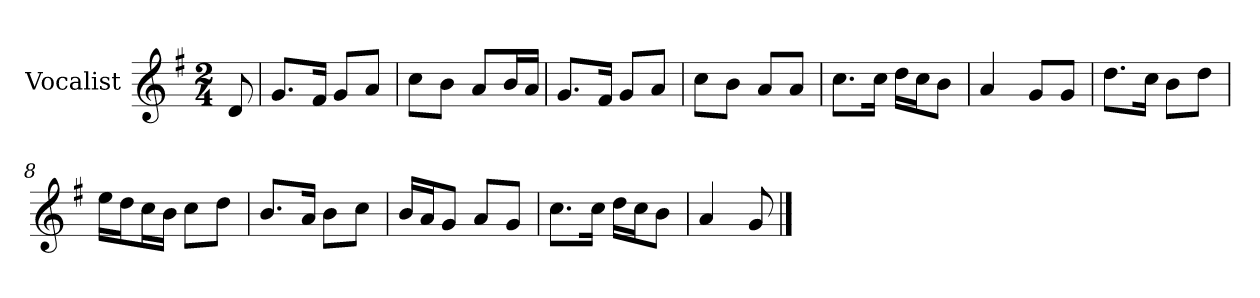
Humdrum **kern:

**kern
*part1
*staff1
*I"Vocalist
*k[f#]
*G:
*M2/4
=
8d
=1
8.gL
16f#Jk
8gL
8aJ
=2
8ccL
8bJ
8aL
16bL
16aJJ
=3
8.gL
16f#Jk
8gL
8aJ
=4
8ccL
8bJ
8aL
8aJ
=5
8.ccL
16ccJk
16ddLL
16ccJ
8bJ
=6
4a
8gL
8gJ
=7
8.ddL
16ccJk
8bL
8ddJ
=8
16eeLL
16ddJ
16ccL
16bJJ
8ccL
8ddJ
=9
8.bL
16aJk
8bL
8ccJ
=10
16bLL
16aJ
8gJ
8aL
8gJ
=11
8.ccL
16ccJk
16ddLL
16ccJ
8bJ
=12
4a
8g
==
*-
